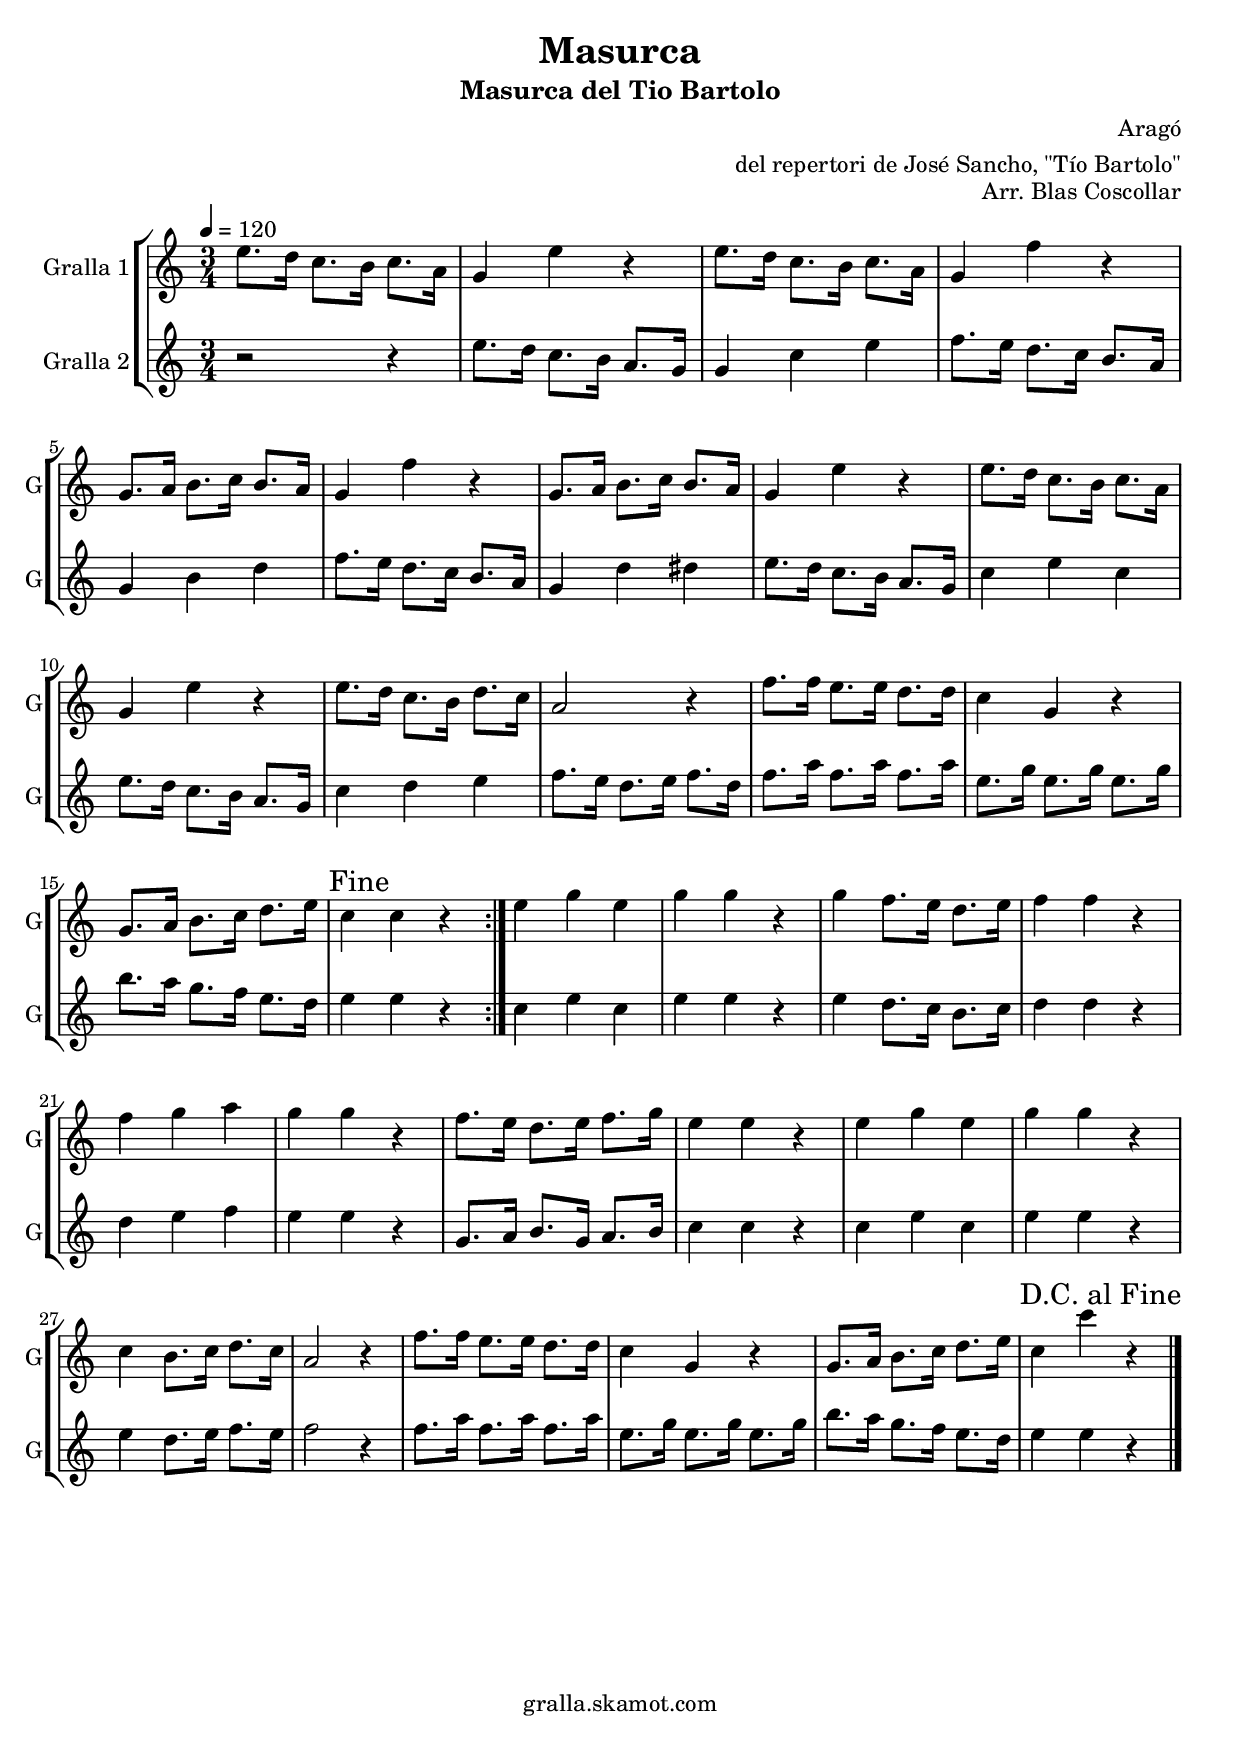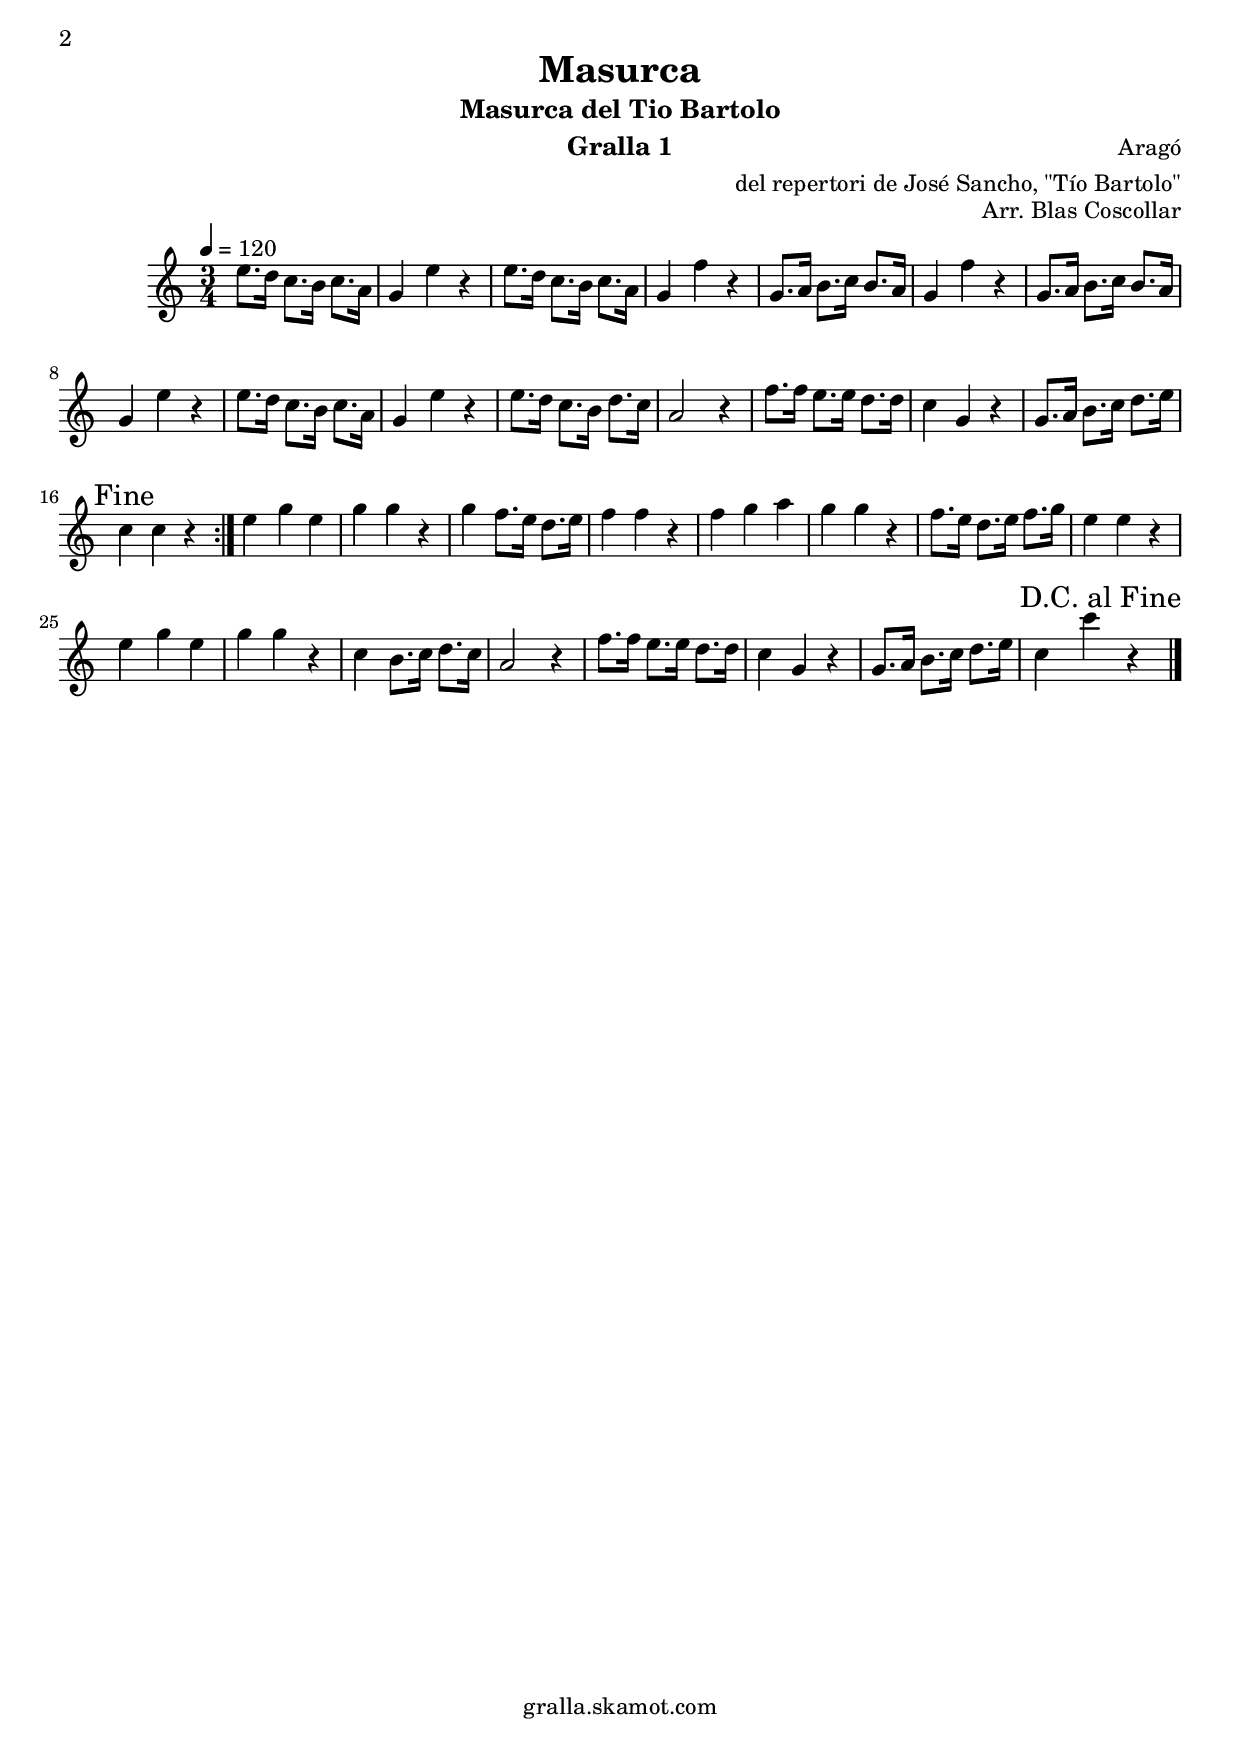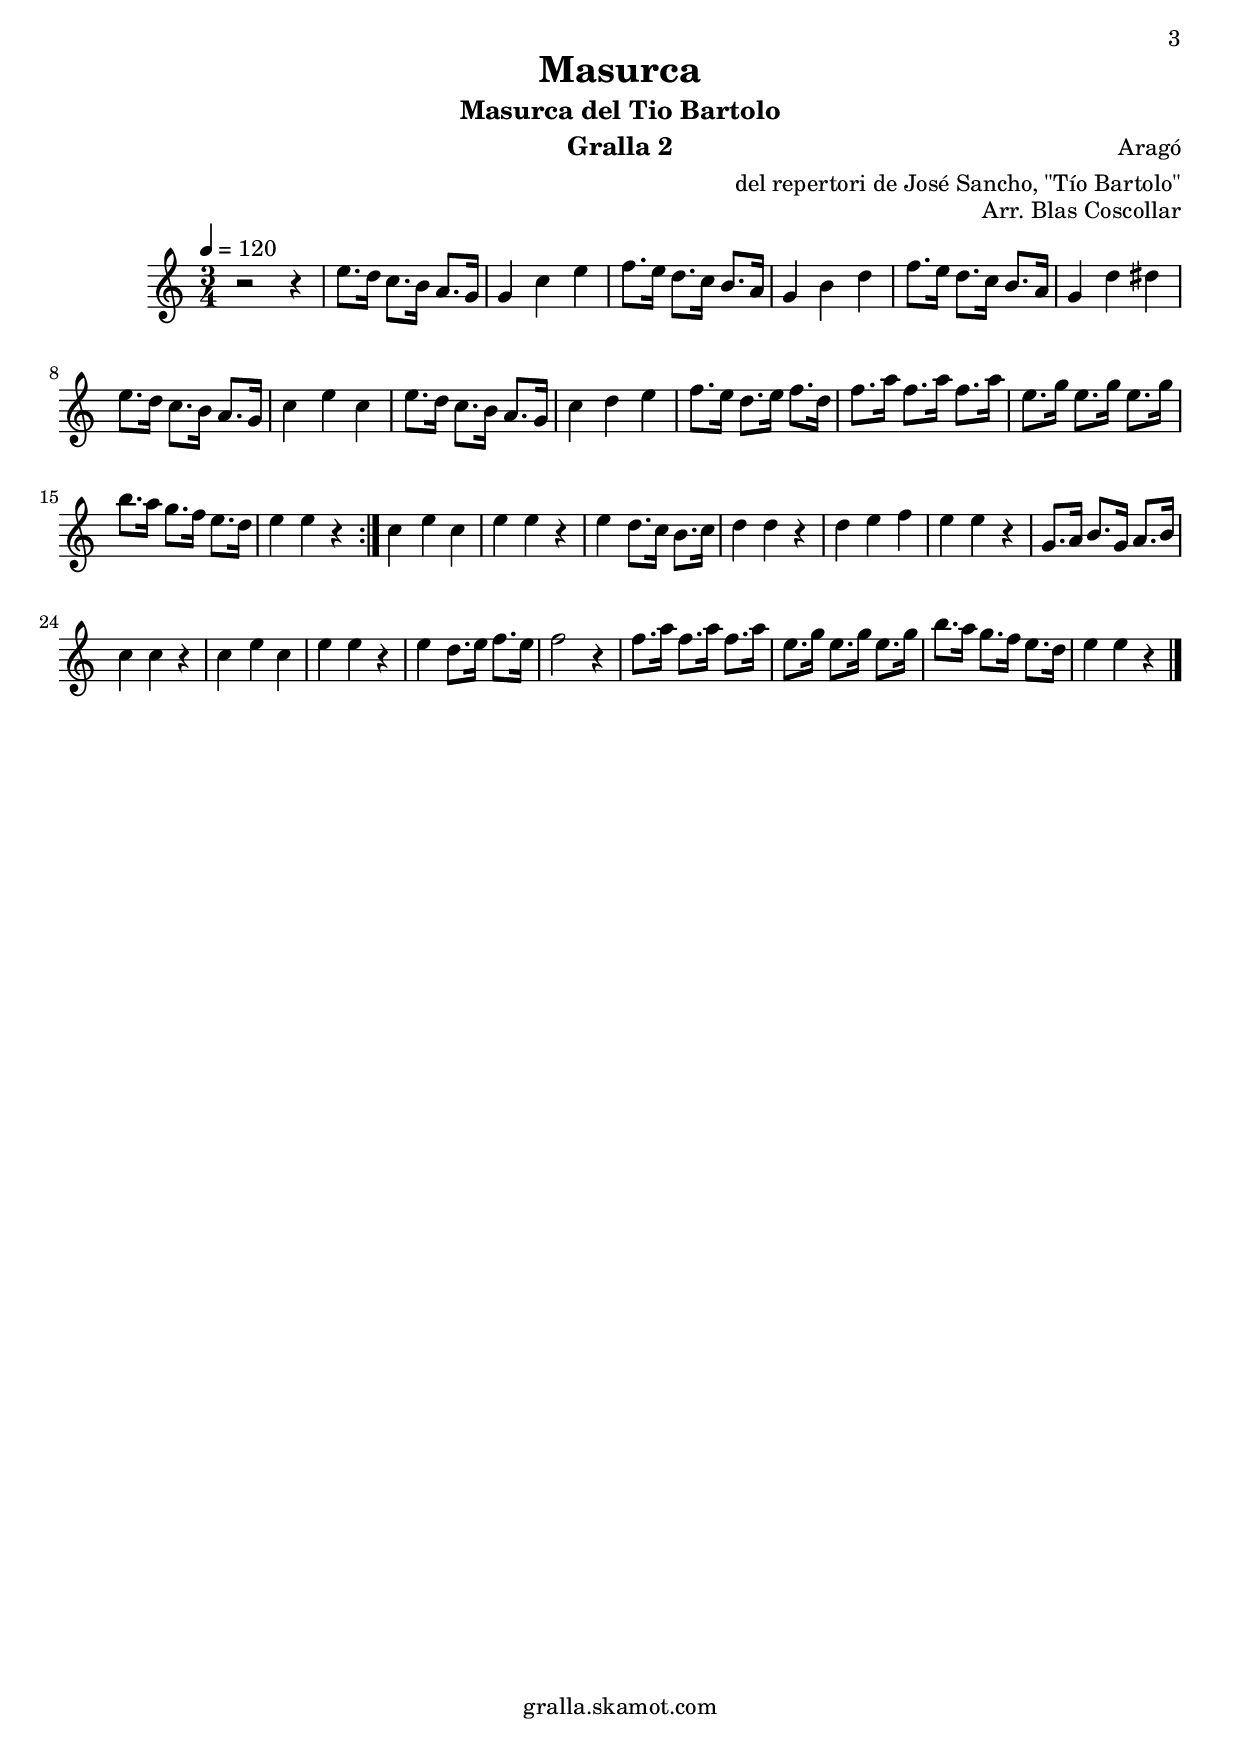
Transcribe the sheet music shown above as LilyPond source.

\version "2.16.2"

\header {
  dedication=""
  title="Masurca"
  subtitle="Masurca del Tio Bartolo"
  subsubtitle=""
  poet=""
  meter=""
  piece=""
  composer="Aragó"
  arranger="del repertori de José Sancho, \"Tío Bartolo\""
  opus="Arr. Blas Coscollar"
  instrument=""
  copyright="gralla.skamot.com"
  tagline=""
}

liniaroAa =
\relative e''
{
  \tempo 4=120
  \clef treble
  \key c \major
  \time 3/4
  \repeat volta 2 { e8. d16 c8. b16 c8. a16  |
  g4 e' r  |
  e8. d16 c8. b16 c8. a16  |
  g4 f' r  |
  %05
  g,8. a16 b8. c16 b8. a16  |
  g4 f' r  |
  g,8. a16 b8. c16 b8. a16  |
  g4 e' r  |
  e8. d16 c8. b16 c8. a16  |
  %10
  g4 e' r  |
  e8. d16 c8. b16 d8. c16  |
  a2 r4  |
  f'8. f16 e8. e16 d8. d16  |
  c4 g r  |
  %15
  g8. a16 b8. c16 d8. e16  |
  \mark "Fine" c4 c r  | }
  e4 g e  |
  g4 g r  |
  g4 f8. e16 d8. e16  |
  %20
  f4 f r  |
  f4 g a  |
  g4 g r  |
  f8. e16 d8. e16 f8. g16  |
  e4 e r  |
  %25
  e4 g e  |
  g4 g r  |
  c,4 b8. c16 d8. c16  |
  a2 r4  |
  f'8. f16 e8. e16 d8. d16  |
  %30
  c4 g r  |
  g8. a16 b8. c16 d8. e16  |
  \mark "D.C. al Fine" c4 c' r  \bar "|."
}

liniaroAb =
\relative e''
{
  \tempo 4=120
  \clef treble
  \key c \major
  \time 3/4
  \repeat volta 2 { r2 r4  |
  e8. d16 c8. b16 a8. g16  |
  g4 c e  |
  f8. e16 d8. c16 b8. a16  |
  %05
  g4 b d  |
  f8. e16 d8. c16 b8. a16  |
  g4 d' dis  |
  e8. d16 c8. b16 a8. g16  |
  c4 e c  |
  %10
  e8. d16 c8. b16 a8. g16  |
  c4 d e  |
  f8. e16 d8. e16 f8. d16  |
  f8. a16 f8. a16 f8. a16  |
  e8. g16 e8. g16 e8. g16  |
  %15
  b8. a16 g8. f16 e8. d16  |
  e4 e r  | }
  c4 e c  |
  e4 e r  |
  e4 d8. c16 b8. c16  |
  %20
  d4 d r  |
  d4 e f  |
  e4 e r  |
  g,8. a16 b8. g16 a8. b16  |
  c4 c r  |
  %25
  c4 e c  |
  e4 e r  |
  e4 d8. e16 f8. e16  |
  f2 r4  |
  f8. a16 f8. a16 f8. a16  |
  %30
  e8. g16 e8. g16 e8. g16  |
  b8. a16 g8. f16 e8. d16  |
  e4 e r  \bar "|."
}

\bookpart {
  \score {
    \new StaffGroup {
      \override Score.RehearsalMark.self-alignment-X = #LEFT
      <<
        \new Staff \with {instrumentName = #"Gralla 1" shortInstrumentName = #"G"} \liniaroAa
        \new Staff \with {instrumentName = #"Gralla 2" shortInstrumentName = #"G"} \liniaroAb
      >>
    }
    \layout {}
  }
  \score { \unfoldRepeats
    \new StaffGroup {
      \override Score.RehearsalMark.self-alignment-X = #LEFT
      <<
        \new Staff \with {instrumentName = #"Gralla 1" shortInstrumentName = #"G"} \liniaroAa
        \new Staff \with {instrumentName = #"Gralla 2" shortInstrumentName = #"G"} \liniaroAb
      >>
    }
    \midi {
      \set Staff.midiInstrument = "oboe"
      \set DrumStaff.midiInstrument = "drums"
    }
  }
}

\bookpart {
  \header {instrument="Gralla 1"}
  \score {
    \new StaffGroup {
      \override Score.RehearsalMark.self-alignment-X = #LEFT
      <<
        \new Staff \liniaroAa
      >>
    }
    \layout {}
  }
  \score { \unfoldRepeats
    \new StaffGroup {
      \override Score.RehearsalMark.self-alignment-X = #LEFT
      <<
        \new Staff \liniaroAa
      >>
    }
    \midi {
      \set Staff.midiInstrument = "oboe"
      \set DrumStaff.midiInstrument = "drums"
    }
  }
}

\bookpart {
  \header {instrument="Gralla 2"}
  \score {
    \new StaffGroup {
      \override Score.RehearsalMark.self-alignment-X = #LEFT
      <<
        \new Staff \liniaroAb
      >>
    }
    \layout {}
  }
  \score { \unfoldRepeats
    \new StaffGroup {
      \override Score.RehearsalMark.self-alignment-X = #LEFT
      <<
        \new Staff \liniaroAb
      >>
    }
    \midi {
      \set Staff.midiInstrument = "oboe"
      \set DrumStaff.midiInstrument = "drums"
    }
  }
}

